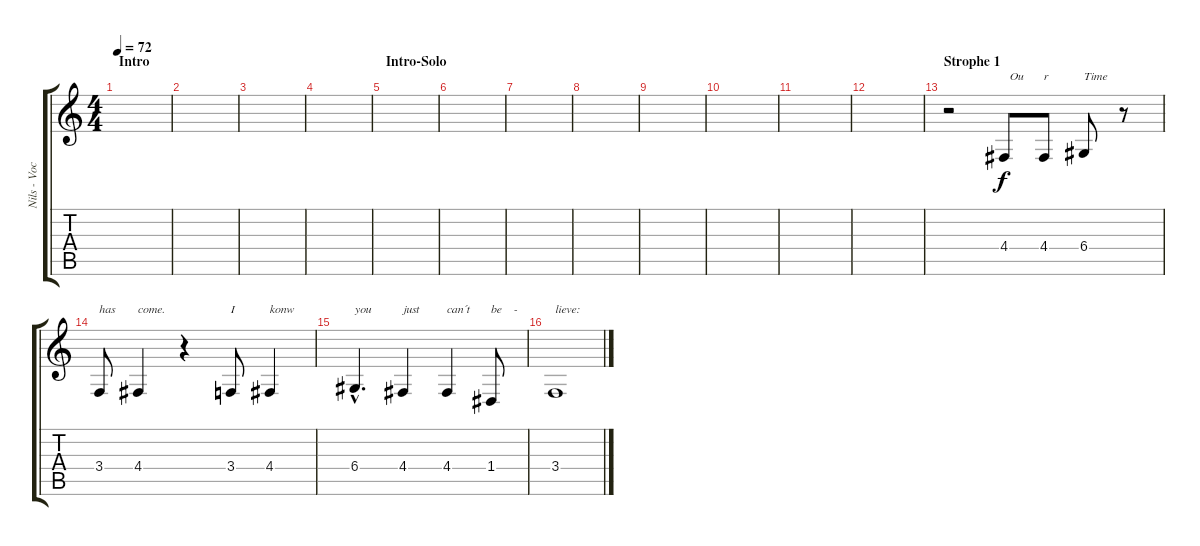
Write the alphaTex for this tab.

\track ("Nils - Vocals" "Nils - Voc") {instrument lead6voice}
\staff {score tabs}
\tuning (E4 B3 G3 D3 A2 E2) {hide}
\ts (4 4)
\section ("" "Intro")
\tempo 72
\clef g2
\ks c
|
|
|
|
\section ("" "Intro-Solo")
|
|
|
|
|
|
|
|
\section ("" "Strophe 1")
r.2 4.4.8{txt "  Ou"} 4.4.8{txt "r"} 6.4.8{txt "Time"} r.8 |
3.4.8{txt "has"} 4.4.4{txt "come."} r.4 3.4.8{txt "I"} 4.4.4{txt "konw"} |
6.4{hac}.4{d txt "you"} 4.4.4{txt "just"} 4.4.4{txt "can´t"} 1.4.8{txt "be    -"} |
3.4.1{txt "lieve:"}
